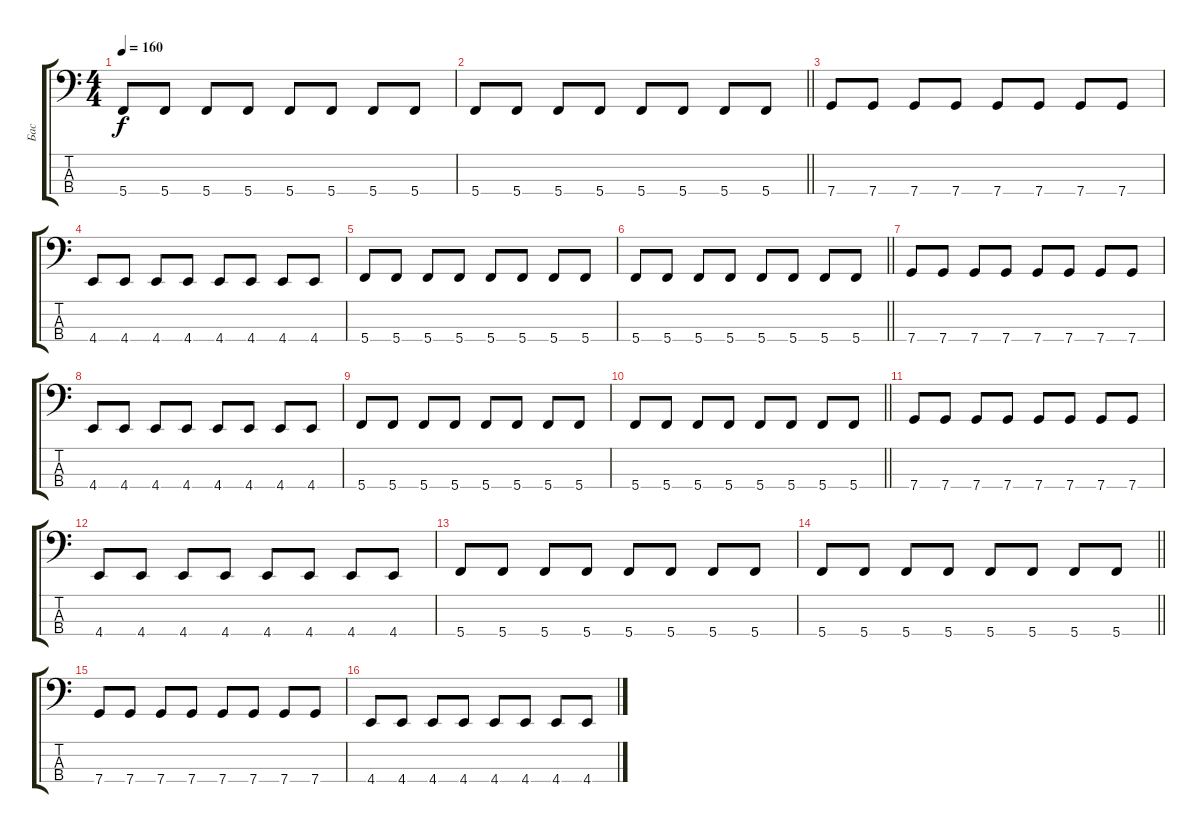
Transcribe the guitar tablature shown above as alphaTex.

\track ("Бас" "Бас") {instrument electricbassfinger}
\staff {score tabs}
\tuning (F2 C2 G1 C1) {hide}
\ts (4 4)
\tempo 160
\clef f4
\ks c
5.4.8{dy f} 5.4.8 5.4.8 5.4.8 5.4.8 5.4.8 5.4.8 5.4.8 |
\barLineRight lightlight
5.4.8 5.4.8 5.4.8 5.4.8 5.4.8 5.4.8 5.4.8 5.4.8 |
7.4.8 7.4.8 7.4.8 7.4.8 7.4.8 7.4.8 7.4.8 7.4.8 |
4.4.8 4.4.8 4.4.8 4.4.8 4.4.8 4.4.8 4.4.8 4.4.8 |
5.4.8 5.4.8 5.4.8 5.4.8 5.4.8 5.4.8 5.4.8 5.4.8 |
\barLineRight lightlight
5.4.8 5.4.8 5.4.8 5.4.8 5.4.8 5.4.8 5.4.8 5.4.8 |
7.4.8 7.4.8 7.4.8 7.4.8 7.4.8 7.4.8 7.4.8 7.4.8 |
4.4.8 4.4.8 4.4.8 4.4.8 4.4.8 4.4.8 4.4.8 4.4.8 |
5.4.8 5.4.8 5.4.8 5.4.8 5.4.8 5.4.8 5.4.8 5.4.8 |
\barLineRight lightlight
5.4.8 5.4.8 5.4.8 5.4.8 5.4.8 5.4.8 5.4.8 5.4.8 |
7.4.8 7.4.8 7.4.8 7.4.8 7.4.8 7.4.8 7.4.8 7.4.8 |
4.4.8 4.4.8 4.4.8 4.4.8 4.4.8 4.4.8 4.4.8 4.4.8 |
5.4.8 5.4.8 5.4.8 5.4.8 5.4.8 5.4.8 5.4.8 5.4.8 |
\barLineRight lightlight
5.4.8 5.4.8 5.4.8 5.4.8 5.4.8 5.4.8 5.4.8 5.4.8 |
7.4.8 7.4.8 7.4.8 7.4.8 7.4.8 7.4.8 7.4.8 7.4.8 |
4.4.8 4.4.8 4.4.8 4.4.8 4.4.8 4.4.8 4.4.8 4.4.8
